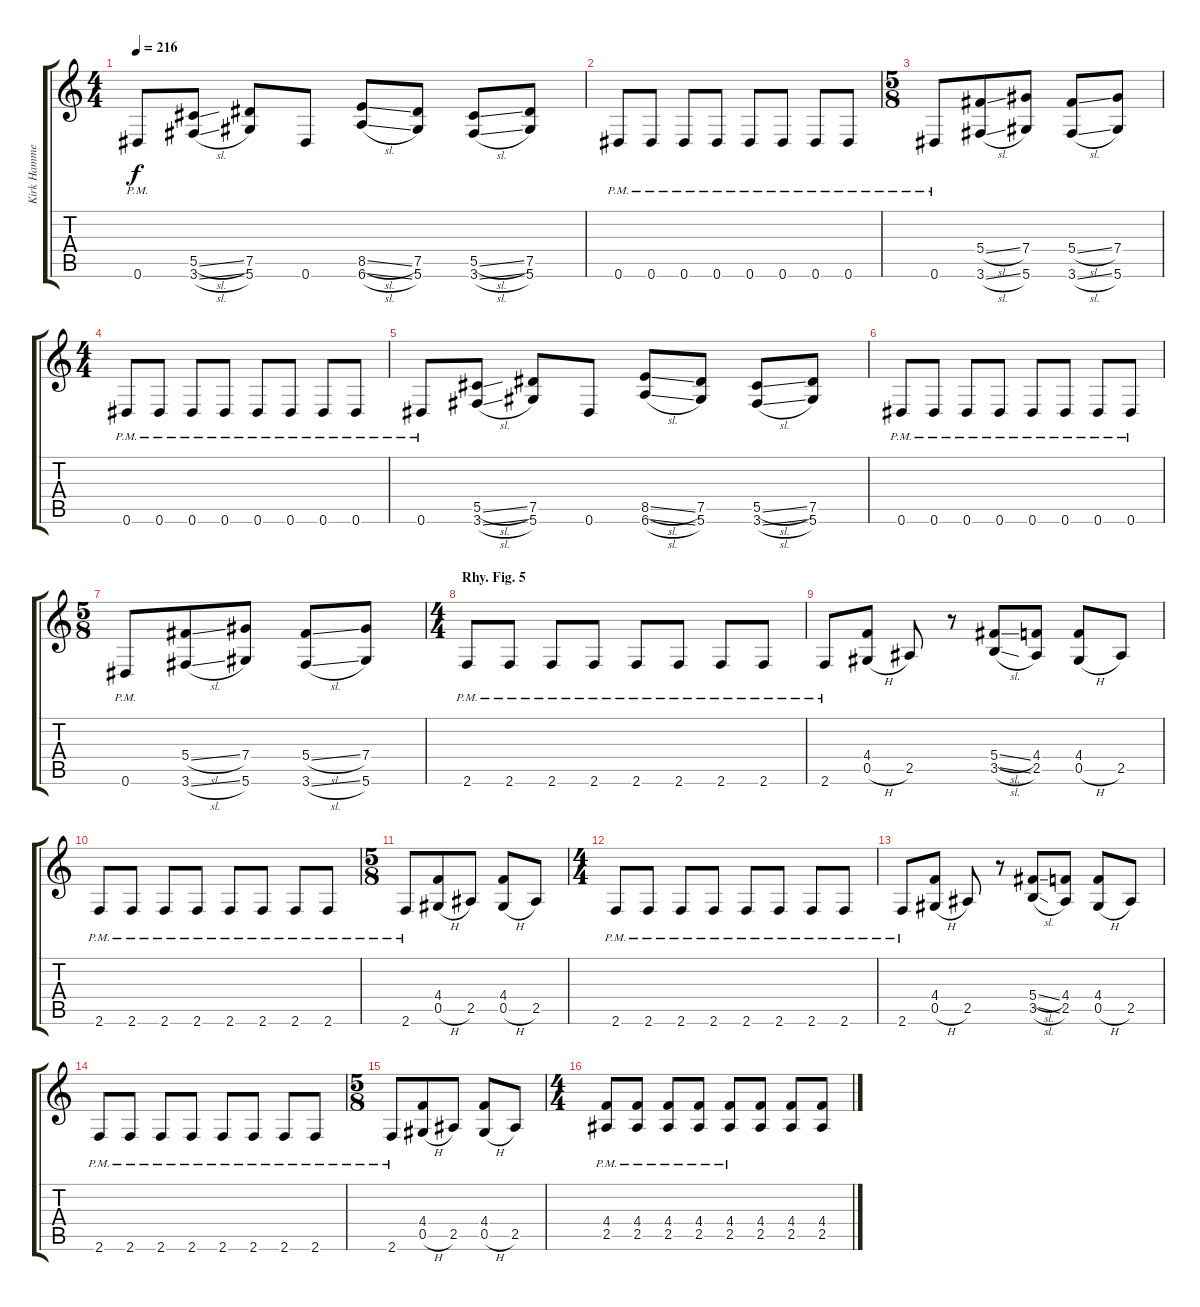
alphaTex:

\track ("Kirk Hammett (Distortion Guitar)" "Kirk Hamme") {instrument distortionguitar}
\staff {score tabs}
\tuning (Eb4 Bb3 Gb3 Db3 Ab2 Eb2) {hide}
\ts (4 4)
\tempo 216
\clef g2
\ks c
0.6{pm}.8{dy f} (5.5{sl} 3.6{sl}).8 (7.5 5.6).8 0.6.8 (8.5{sl} 6.6{sl}).8 (7.5 5.6).8 (5.5{sl} 3.6{sl}).8 (7.5 5.6).8 |
0.6{pm}.8 0.6{pm}.8 0.6{pm}.8 0.6{pm}.8 0.6{pm}.8 0.6{pm}.8 0.6{pm}.8 0.6{pm}.8 |
\ts (5 8)
0.6{pm}.8 (5.4{sl} 3.6{sl}).8 (7.4 5.6).8 (5.4{sl} 3.6{sl}).8 (7.4 5.6).8 |
\ts (4 4)
0.6{pm}.8 0.6{pm}.8 0.6{pm}.8 0.6{pm}.8 0.6{pm}.8 0.6{pm}.8 0.6{pm}.8 0.6{pm}.8 |
0.6{pm}.8 (5.5{sl} 3.6{sl}).8 (7.5 5.6).8 0.6.8 (8.5{sl} 6.6{sl}).8 (7.5 5.6).8 (5.5{sl} 3.6{sl}).8 (7.5 5.6).8 |
0.6{pm}.8 0.6{pm}.8 0.6{pm}.8 0.6{pm}.8 0.6{pm}.8 0.6{pm}.8 0.6{pm}.8 0.6{pm}.8 |
\ts (5 8)
0.6{pm}.8 (5.4{sl} 3.6{sl}).8 (7.4 5.6).8 (5.4{sl} 3.6{sl}).8 (7.4 5.6).8 |
\ts (4 4)
\section ("" "Rhy. Fig. 5")
2.6{pm}.8 2.6{pm}.8 2.6{pm}.8 2.6{pm}.8 2.6{pm}.8 2.6{pm}.8 2.6{pm}.8 2.6{pm}.8 |
2.6{pm}.8 (4.4 0.5{h}).8 2.5.8 r.8 (5.4{sl} 3.5{sl}).8 (4.4 2.5).8 (4.4 0.5{h}).8 2.5.8 |
2.6{pm}.8 2.6{pm}.8 2.6{pm}.8 2.6{pm}.8 2.6{pm}.8 2.6{pm}.8 2.6{pm}.8 2.6{pm}.8 |
\ts (5 8)
2.6{pm}.8 (4.4 0.5{h}).8 2.5.8 (4.4 0.5{h}).8 2.5.8 |
\ts (4 4)
2.6{pm}.8 2.6{pm}.8 2.6{pm}.8 2.6{pm}.8 2.6{pm}.8 2.6{pm}.8 2.6{pm}.8 2.6{pm}.8 |
2.6{pm}.8 (4.4 0.5{h}).8 2.5.8 r.8 (5.4{sl} 3.5{sl}).8 (4.4 2.5).8 (4.4 0.5{h}).8 2.5.8 |
2.6{pm}.8 2.6{pm}.8 2.6{pm}.8 2.6{pm}.8 2.6{pm}.8 2.6{pm}.8 2.6{pm}.8 2.6{pm}.8 |
\ts (5 8)
2.6{pm}.8 (4.4 0.5{h}).8 2.5.8 (4.4 0.5{h}).8 2.5.8 |
\ts (4 4)
(4.4{pm} 2.5{pm}).8 (4.4{pm} 2.5{pm}).8 (4.4{pm} 2.5{pm}).8 (4.4{pm} 2.5{pm}).8 (4.4{pm} 2.5{pm}).8 (4.4 2.5).8 (4.4 2.5).8 (4.4 2.5).8
